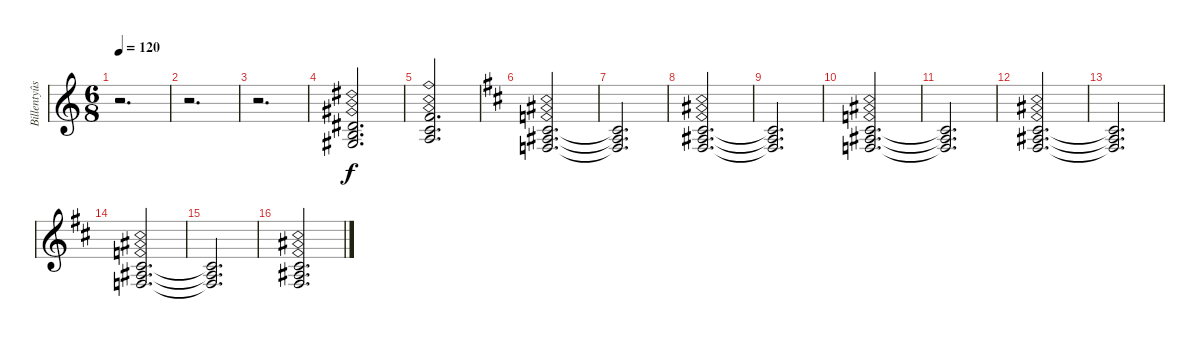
\track ("Billentyûs (Mats Olausson)" "Billentyûs") {instrument drawbarorgan}
\staff {score}
\tuning (E4 B3 G3 D3 A2 E2) {hide}
\ts (6 8)
\tempo 120
\clef g2
\ks c
r.2{d dy f} |
r.2{d} |
r.2{d} |
(4.2{ph 12} 4.3{ph 12} 6.4{ph 12}).2{d} |
(1.1{ph 12} 1.2{ph 12} 2.3{ph 12}).2{d} |
\ks d
(2.2{ph 12} 3.3{ph 12} 3.4{ph 12}).2{d} |
(2.2{t} 3.3{t} 3.4{t}).2{d} |
(2.2{ph 12} 3.3{ph 12} 4.4{ph 12}).2{d} |
(2.2{t} 3.3{t} 4.4{t}).2{d} |
(2.2{ph 12} 3.3{ph 12} 3.4{ph 12}).2{d} |
(2.2{t} 3.3{t} 3.4{t}).2{d} |
(2.2{ph 12} 3.3{ph 12} 4.4{ph 12}).2{d} |
(2.2{t} 3.3{t} 4.4{t}).2{d} |
(2.2{ph 12} 3.3{ph 12} 3.4{ph 12}).2{d} |
(2.2{t} 3.3{t} 3.4{t}).2{d} |
(2.2{ph 12} 3.3{ph 12} 4.4{ph 12}).2{d}
